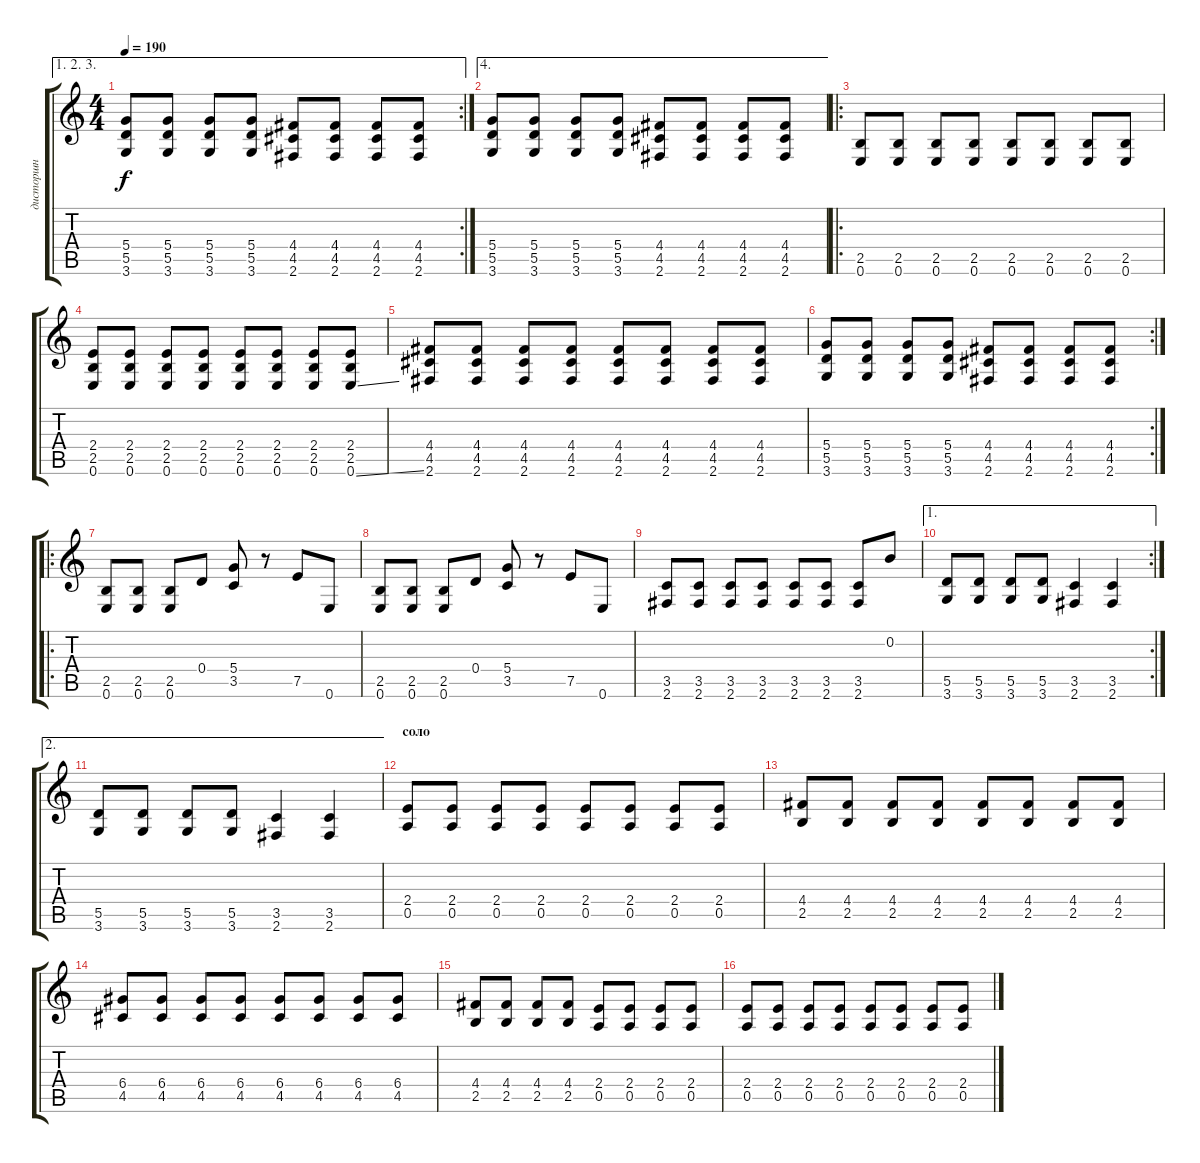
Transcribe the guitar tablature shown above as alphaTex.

\track ("дисторшн" "дисторшн") {instrument distortionguitar}
\staff {score tabs}
\tuning (E4 B3 G3 D3 A2 E2) {hide}
\ae (1 2 3)
\rc 2
\ts (4 4)
\tempo 190
\clef g2
\ks c
(5.4 5.5 3.6).8{dy f} (5.4 5.5 3.6).8 (5.4 5.5 3.6).8 (5.4 5.5 3.6).8 (4.4 4.5 2.6).8 (4.4 4.5 2.6).8 (4.4 4.5 2.6).8 (4.4 4.5 2.6).8 |
\ae 4
(5.4 5.5 3.6).8 (5.4 5.5 3.6).8 (5.4 5.5 3.6).8 (5.4 5.5 3.6).8 (4.4 4.5 2.6).8 (4.4 4.5 2.6).8 (4.4 4.5 2.6).8 (4.4 4.5 2.6).8 |
\ro
(2.5 0.6).8 (2.5 0.6).8 (2.5 0.6).8 (2.5 0.6).8 (2.5 0.6).8 (2.5 0.6).8 (2.5 0.6).8 (2.5 0.6).8 |
(2.4 2.5 0.6).8 (2.4 2.5 0.6).8 (2.4 2.5 0.6).8 (2.4 2.5 0.6).8 (2.4 2.5 0.6).8 (2.4 2.5 0.6).8 (2.4 2.5 0.6).8 (2.4 2.5 0.6{ss}).8 |
(4.4 4.5 2.6).8 (4.4 4.5 2.6).8 (4.4 4.5 2.6).8 (4.4 4.5 2.6).8 (4.4 4.5 2.6).8 (4.4 4.5 2.6).8 (4.4 4.5 2.6).8 (4.4 4.5 2.6).8 |
\rc 2
(5.4 5.5 3.6).8 (5.4 5.5 3.6).8 (5.4 5.5 3.6).8 (5.4 5.5 3.6).8 (4.4 4.5 2.6).8 (4.4 4.5 2.6).8 (4.4 4.5 2.6).8 (4.4 4.5 2.6).8 |
\ro
(2.5 0.6).8 (2.5 0.6).8 (2.5 0.6).8 0.4.8 (5.4 3.5).8 r.8 7.5.8 0.6.8 |
(2.5 0.6).8 (2.5 0.6).8 (2.5 0.6).8 0.4.8 (5.4 3.5).8 r.8 7.5.8 0.6.8 |
(3.5 2.6).8 (3.5 2.6).8 (3.5 2.6).8 (3.5 2.6).8 (3.5 2.6).8 (3.5 2.6).8 (3.5 2.6).8 0.2.8 |
\ae 1
\rc 2
(5.5 3.6).8 (5.5 3.6).8 (5.5 3.6).8 (5.5 3.6).8 (3.5 2.6).4 (3.5 2.6).4 |
\ae 2
(5.5 3.6).8 (5.5 3.6).8 (5.5 3.6).8 (5.5 3.6).8 (3.5 2.6).4 (3.5 2.6).4 |
\section ("" "соло")
(2.4 0.5).8 (2.4 0.5).8 (2.4 0.5).8 (2.4 0.5).8 (2.4 0.5).8 (2.4 0.5).8 (2.4 0.5).8 (2.4 0.5).8 |
(4.4 2.5).8 (4.4 2.5).8 (4.4 2.5).8 (4.4 2.5).8 (4.4 2.5).8 (4.4 2.5).8 (4.4 2.5).8 (4.4 2.5).8 |
(6.4 4.5).8 (6.4 4.5).8 (6.4 4.5).8 (6.4 4.5).8 (6.4 4.5).8 (6.4 4.5).8 (6.4 4.5).8 (6.4 4.5).8 |
(4.4 2.5).8 (4.4 2.5).8 (4.4 2.5).8 (4.4 2.5).8 (2.4 0.5).8 (2.4 0.5).8 (2.4 0.5).8 (2.4 0.5).8 |
(2.4 0.5).8 (2.4 0.5).8 (2.4 0.5).8 (2.4 0.5).8 (2.4 0.5).8 (2.4 0.5).8 (2.4 0.5).8 (2.4 0.5).8
